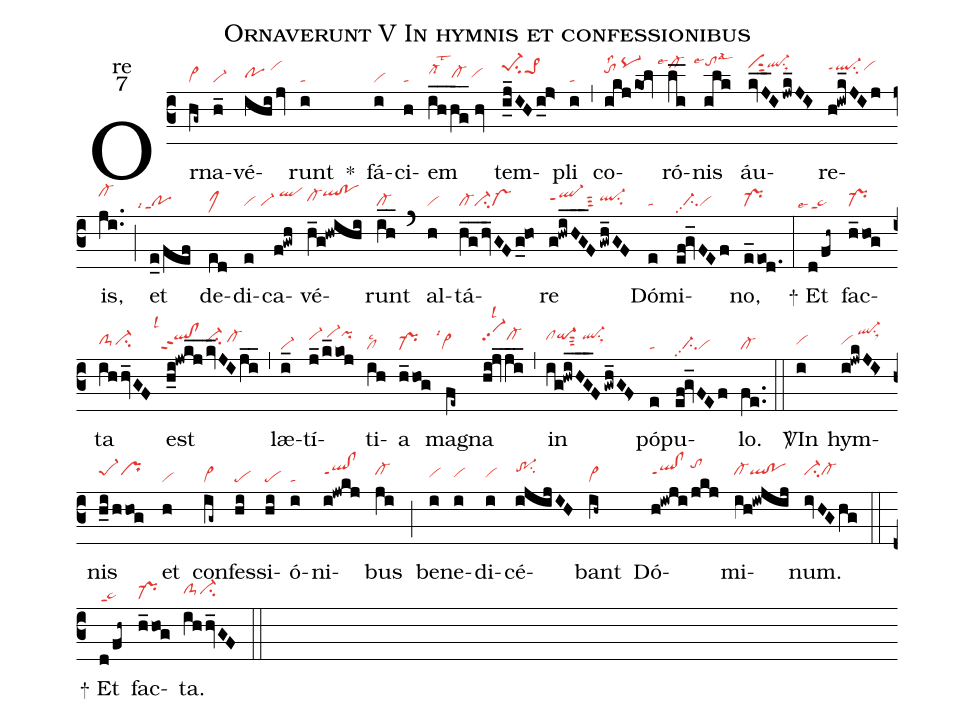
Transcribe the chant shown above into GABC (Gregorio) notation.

name:Ornaverunt V In hymnis et confessionibus;
office-part:re;
mode:7;
nabc-lines:1;
%%
(c3) Or(hg~|vi>)na(h_|vi-)vé(ihijv|pohh/vihk)runt(i|ta) <sp>*</sp>()
fá(i|vi)ci(h|ta)em(ih__hg__//hv|cl-hilst2cl-hh/vihh) tem(i_j_IHi_j>|pe-1hksu2pe>1hj)pli(i|ta) (,)
co(ikj/kol|tohjlss2/pq-hl)ró(li__|```cl-hllse4)nis(ilk|```tohmlse4lsal3)
áu(kv_J_I/jwk_JI>|vihlsut2ql-hlsu1sux1)re(h!iwk_JIj|ql-hkppt1su2vihk)is,(ji..|cl-hj) (;)
et(e_0/fef|````poppt1lsi4) de(ed|clMhh)di(e|vi)ca(f!gwh|````vi-/qlhj)vé(h_g!hwihi|cl-hhqlhj!pohj)runt(ih__|cl-) (`)
al(h|vi)tá(hg__/hv_GFg_0!ho|cl-ci-vs-)re(g!hwiHG___F/gwh_GF|ql-hhppt1sut3/ql-hhsu2)
Dó(e|ta)mi(ef!gv_FEf|//ci-pp2vi)no,(e_1eod.|pr-) (:)

<sp>+</sp> Et(d/fh~|```pe~ppt1lse4) fac(h_1hog|pr-)ta(ihhv_GF|clS-hhci-hh)
est(h_i!jwk_j_|````qlhj!clhjppt2lsl1|kv_JIji__|ci-hi/cl-hi) (,)
læ(i_|vi-)tí(j_2/k_koj|vi-hj/vi-hkpihk)ti(ih|cllsc2)a(h_1hog|pr-)
ma(fe~|```vi>lsi1)gna(hi!jv_ji__|vi-hjpp2lsl2cl-hj) (,)
in(ig!hwiHG___F/gwh_GF>|clhjqi-hjsut3/ql-hjsu1sux1) pó(e|ta)pu(ef!gv_FEf|//ci-pp2vi)lo.(fe..|cl-) (::)

<sp>V/</sp>In(i|vihh) hym(i!jwkJI>|vihh/ql-hlsu1sux1)nis(h_i/hhog|pe-1hiprhi) et(h|vi)
con(ig~|vi>)fes(hi|pe)si(hi|pe)ó(i|ta)ni(i!jwkj|qlhi!clhippt1)bus(ji|cl-hi) (;)
be(i|vihh)ne(i|vihh)di(i|vihh)cé(ijijIH|tr-1hjsu2)bant(ih~|vi>)
Dó(h!iwji/jkj|qlhi!clhippt1/tohl)mi(ih!iwjij|cl-hiqlhi!pohi)num.(ivHGhg|ci-hicl-hi) (::)

<sp>+</sp> Et(d/fh~|pe~ppt1) fac(h_1hog|pr-)ta.(ihhv_GF|clS-hhci-hh) (::)
